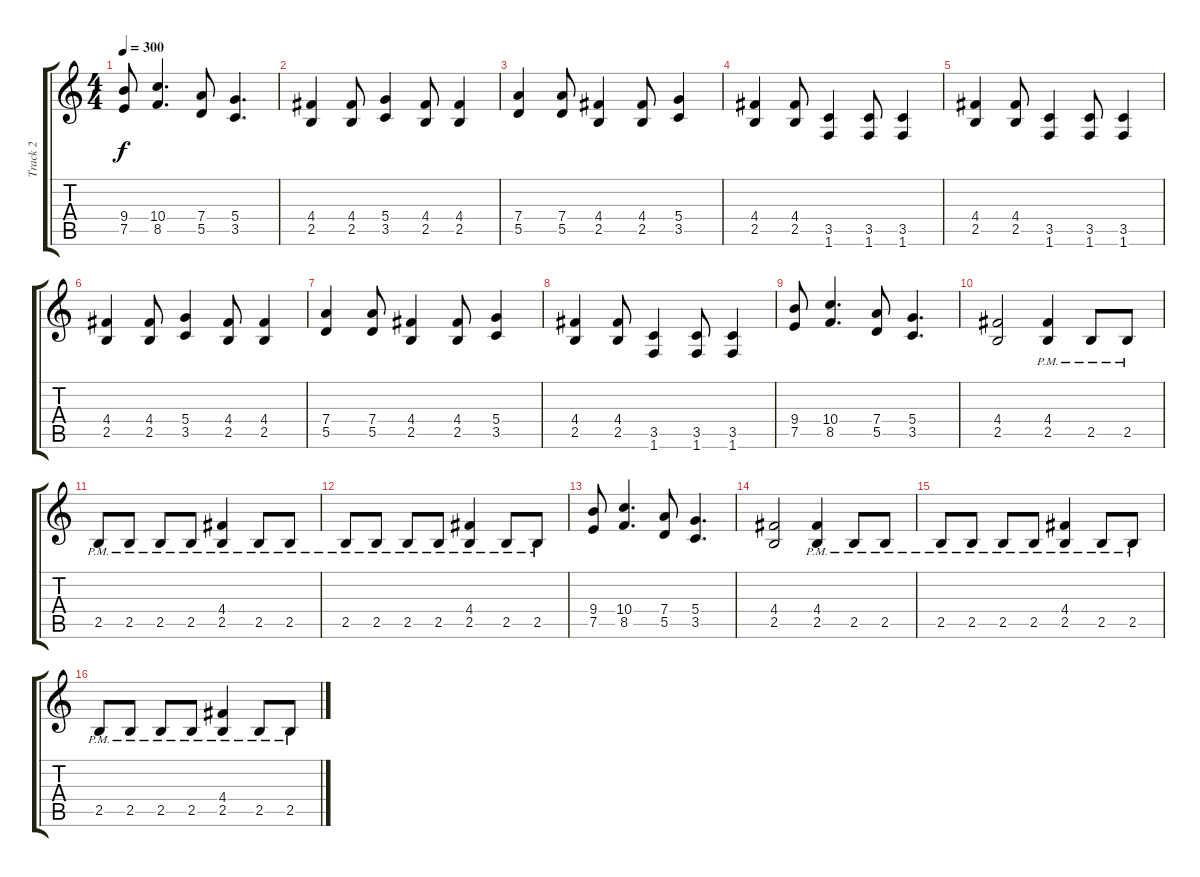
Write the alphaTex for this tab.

\track ("Track 2" "Track 2") {instrument distortionguitar}
\staff {score tabs}
\tuning (E4 B3 G3 D3 A2 E2) {hide}
\ts (4 4)
\tempo 300
\clef g2
\ks c
(9.4 7.5).8{dy f} (10.4 8.5).4{d} (7.4 5.5).8 (5.4 3.5).4{d} |
(4.4 2.5).4 (4.4 2.5).8 (5.4 3.5).4 (4.4 2.5).8 (4.4 2.5).4 |
(7.4 5.5).4 (7.4 5.5).8 (4.4 2.5).4 (4.4 2.5).8 (5.4 3.5).4 |
(4.4 2.5).4 (4.4 2.5).8 (3.5 1.6).4 (3.5 1.6).8 (3.5 1.6).4 |
(4.4 2.5).4 (4.4 2.5).8 (3.5 1.6).4 (3.5 1.6).8 (3.5 1.6).4 |
(4.4 2.5).4 (4.4 2.5).8 (5.4 3.5).4 (4.4 2.5).8 (4.4 2.5).4 |
(7.4 5.5).4 (7.4 5.5).8 (4.4 2.5).4 (4.4 2.5).8 (5.4 3.5).4 |
(4.4 2.5).4 (4.4 2.5).8 (3.5 1.6).4 (3.5 1.6).8 (3.5 1.6).4 |
(9.4 7.5).8 (10.4 8.5).4{d} (7.4 5.5).8 (5.4 3.5).4{d} |
(4.4 2.5).2 (4.4{pm} 2.5{pm}).4 2.5{pm}.8 2.5{pm}.8 |
2.5{pm}.8 2.5{pm}.8 2.5{pm}.8 2.5{pm}.8 (4.4{pm} 2.5{pm}).4 2.5{pm}.8 2.5{pm}.8 |
2.5{pm}.8 2.5{pm}.8 2.5{pm}.8 2.5{pm}.8 (4.4{pm} 2.5{pm}).4 2.5{pm}.8 2.5{pm}.8 |
(9.4 7.5).8 (10.4 8.5).4{d} (7.4 5.5).8 (5.4 3.5).4{d} |
(4.4 2.5).2 (4.4{pm} 2.5{pm}).4 2.5{pm}.8 2.5{pm}.8 |
2.5{pm}.8 2.5{pm}.8 2.5{pm}.8 2.5{pm}.8 (4.4{pm} 2.5{pm}).4 2.5{pm}.8 2.5{pm}.8 |
2.5{pm}.8 2.5{pm}.8 2.5{pm}.8 2.5{pm}.8 (4.4{pm} 2.5{pm}).4 2.5{pm}.8 2.5{pm}.8
